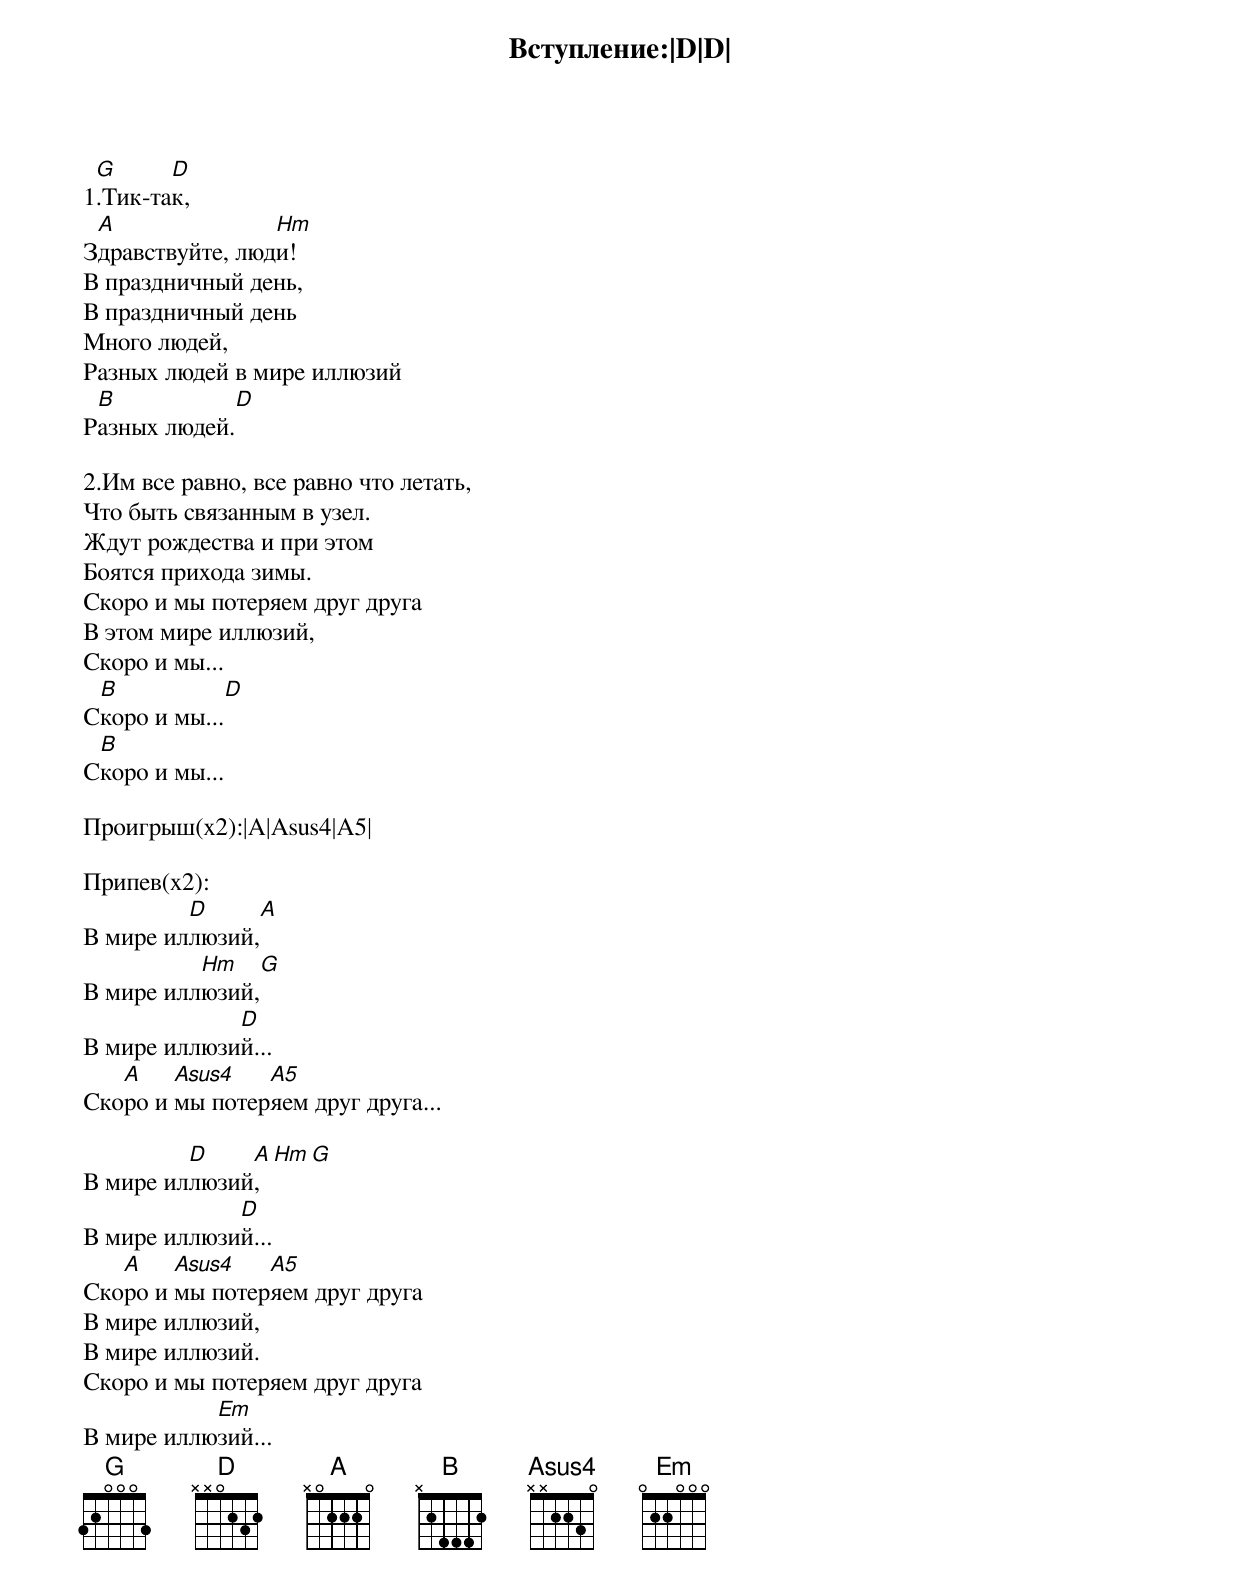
Вступление:|D|D|

 G      D
1.Тик-так,
 A               Hm
Здравствуйте, люди!
В праздничный день,
В праздничный день
Много людей,
Разных людей в мире иллюзий
 B           D
Разных людей.

2.Им все равно, все равно что летать,
Что быть связанным в узел.
Ждут рождества и при этом
Боятся прихода зимы.
Скоро и мы потеряем друг друга
В этом мире иллюзий,
Скоро и мы...
 B           D
Скоро и мы...
 B
Скоро и мы...

Проигрыш(x2):|A|Asus4|A5|

Припев(x2):
         D      A
В мире иллюзий,
          Hm    G
В мире иллюзий,
             D
В мире иллюзий...
   A    Asus4   A5
Скоро и мы потеряем друг друга...

         D    A Hm G
В мире иллюзий,
             D
В мире иллюзий...
   A    Asus4   A5
Скоро и мы потеряем друг друга
В мире иллюзий,
В мире иллюзий.
Скоро и мы потеряем друг друга
           Em
В мире иллюзий...
